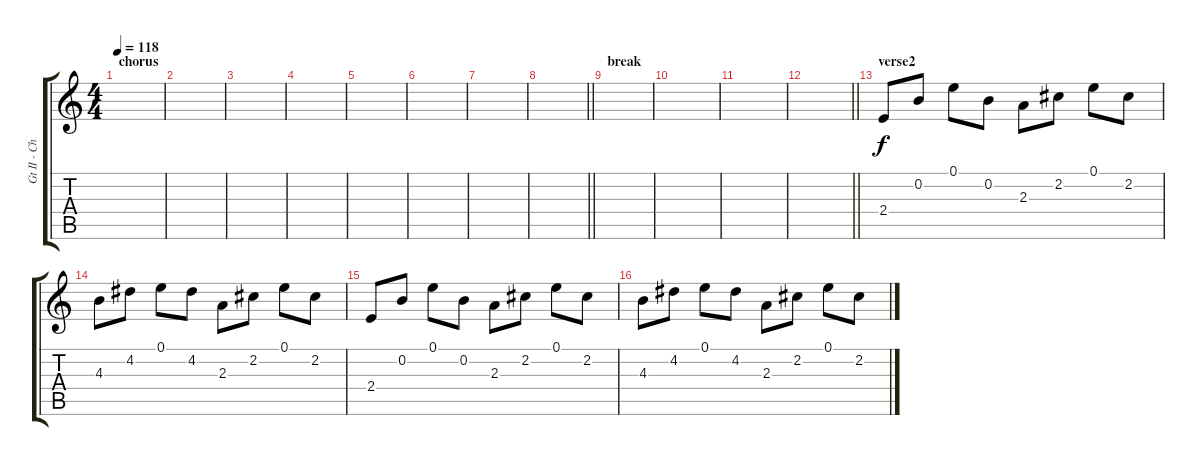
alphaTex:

\track ("Gt II - Chris Collingwood" "Gt II - Ch") {instrument electricguitarclean}
\staff {score tabs}
\tuning (E4 B3 G3 D3 A2 E2) {hide}
\ts (4 4)
\section ("" "chorus")
\tempo 118
\clef g2
\ks c
|
|
|
|
|
|
|
\barLineRight lightlight
|
\section ("" "break")
|
|
|
\barLineRight lightlight
|
\section ("" "verse2")
2.4.8 0.2.8 0.1.8 0.2.8 2.3.8 2.2.8 0.1.8 2.2.8 |
4.3.8 4.2.8 0.1.8 4.2.8 2.3.8 2.2.8 0.1.8 2.2.8 |
2.4.8 0.2.8 0.1.8 0.2.8 2.3.8 2.2.8 0.1.8 2.2.8 |
4.3.8 4.2.8 0.1.8 4.2.8 2.3.8 2.2.8 0.1.8 2.2.8
